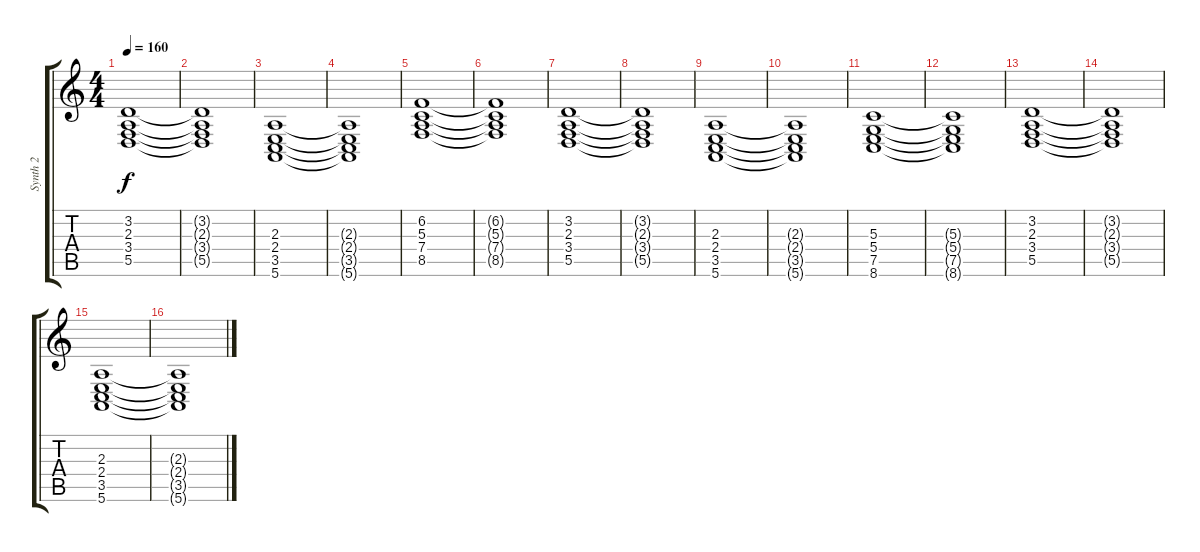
\track ("Synth 2" "Synth 2") {instrument stringensemble2}
\staff {score tabs}
\tuning (E4 B3 G3 D3 A2 E2) {hide}
\ts (4 4)
\tempo 160
\clef g2
\ks c
(3.2 2.3 3.4 5.5).1{dy f} |
(3.2{t} 2.3{t} 3.4{t} 5.5{t}).1 |
(2.3 2.4 3.5 5.6).1 |
(2.3{t} 2.4{t} 3.5{t} 5.6{t}).1 |
(6.2 5.3 7.4 8.5).1 |
(6.2{t} 5.3{t} 7.4{t} 8.5{t}).1 |
(3.2 2.3 3.4 5.5).1 |
(3.2{t} 2.3{t} 3.4{t} 5.5{t}).1 |
(2.3 2.4 3.5 5.6).1 |
(2.3{t} 2.4{t} 3.5{t} 5.6{t}).1 |
(5.3 5.4 7.5 8.6).1 |
(5.3{t} 5.4{t} 7.5{t} 8.6{t}).1 |
(3.2 2.3 3.4 5.5).1 |
(3.2{t} 2.3{t} 3.4{t} 5.5{t}).1 |
(2.3 2.4 3.5 5.6).1 |
(2.3{t} 2.4{t} 3.5{t} 5.6{t}).1
